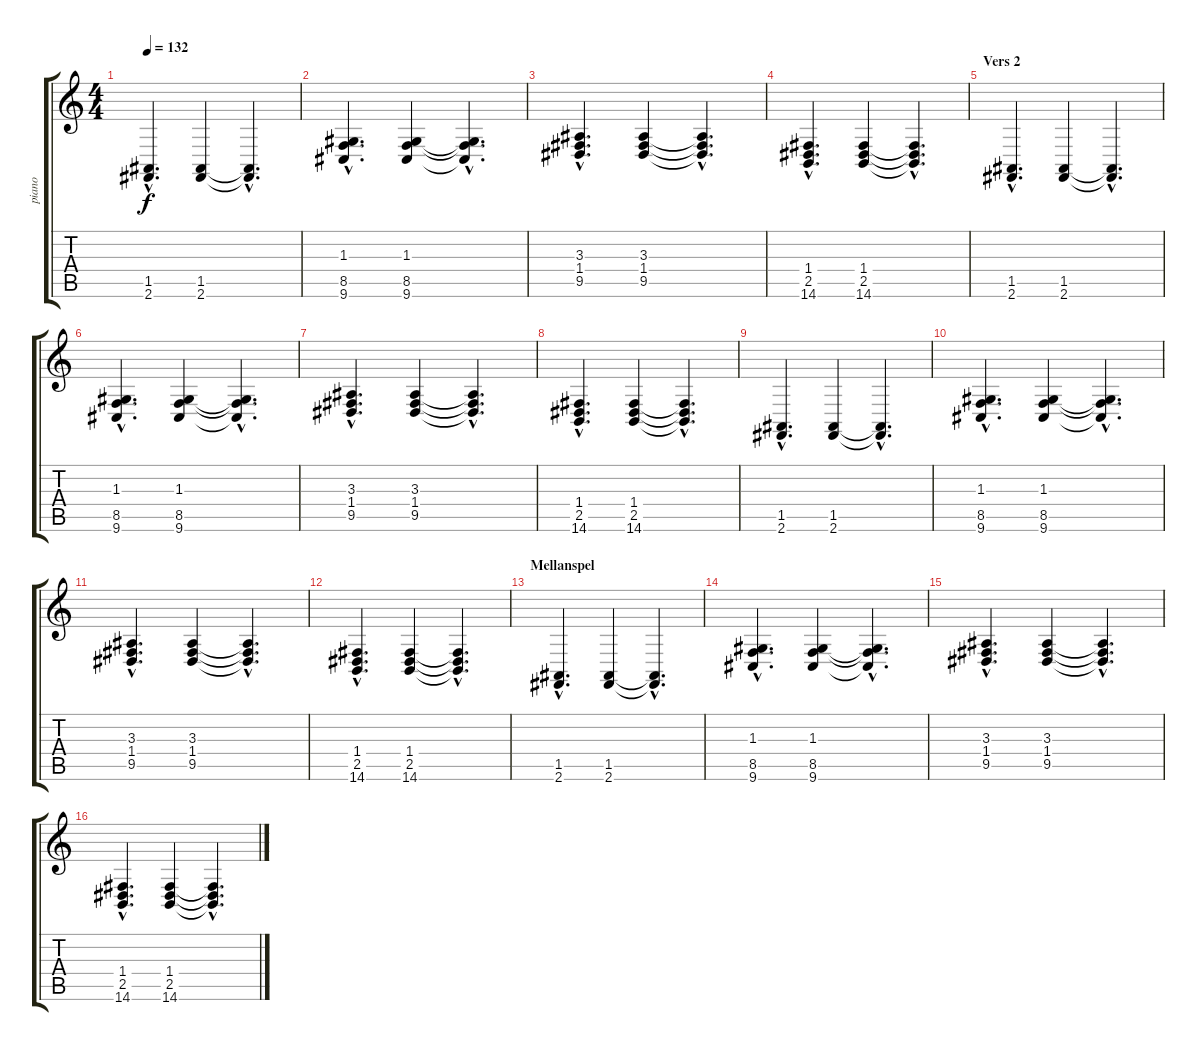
\track ("piano" "piano") {instrument acousticgrandpiano}
\staff {score tabs}
\tuning (E4 B3 G3 D3 A2 E2) {hide}
\ts (4 4)
\tempo 132
\clef g2
\ks c
(1.5{hac} 2.6{hac}).4{d dy f} (1.5 2.6).4 (1.5{hac t} 2.6{hac t}).4{d} |
(1.3{hac} 8.5{hac} 9.6{hac}).4{d} (1.3 8.5 9.6).4 (1.3{hac t} 8.5{hac t} 9.6{hac t}).4{d} |
(3.3{hac} 1.4{hac} 9.5{hac}).4{d} (3.3 1.4 9.5).4 (3.3{hac t} 1.4{hac t} 9.5{hac t}).4{d} |
(1.4{hac} 2.5{hac} 14.6{hac}).4{d} (1.4 2.5 14.6).4 (1.4{hac t} 2.5{hac t} 14.6{hac t}).4{d} |
\section ("" "Vers 2")
(1.5{hac} 2.6{hac}).4{d} (1.5 2.6).4 (1.5{hac t} 2.6{hac t}).4{d} |
(1.3{hac} 8.5{hac} 9.6{hac}).4{d} (1.3 8.5 9.6).4 (1.3{hac t} 8.5{hac t} 9.6{hac t}).4{d} |
(3.3{hac} 1.4{hac} 9.5{hac}).4{d} (3.3 1.4 9.5).4 (3.3{hac t} 1.4{hac t} 9.5{hac t}).4{d} |
(1.4{hac} 2.5{hac} 14.6{hac}).4{d} (1.4 2.5 14.6).4 (1.4{hac t} 2.5{hac t} 14.6{hac t}).4{d} |
(1.5{hac} 2.6{hac}).4{d} (1.5 2.6).4 (1.5{hac t} 2.6{hac t}).4{d} |
(1.3{hac} 8.5{hac} 9.6{hac}).4{d} (1.3 8.5 9.6).4 (1.3{hac t} 8.5{hac t} 9.6{hac t}).4{d} |
(3.3{hac} 1.4{hac} 9.5{hac}).4{d} (3.3 1.4 9.5).4 (3.3{hac t} 1.4{hac t} 9.5{hac t}).4{d} |
(1.4{hac} 2.5{hac} 14.6{hac}).4{d} (1.4 2.5 14.6).4 (1.4{hac t} 2.5{hac t} 14.6{hac t}).4{d} |
\section ("" "Mellanspel")
(1.5{hac} 2.6{hac}).4{d} (1.5 2.6).4 (1.5{hac t} 2.6{hac t}).4{d} |
(1.3{hac} 8.5{hac} 9.6{hac}).4{d} (1.3 8.5 9.6).4 (1.3{hac t} 8.5{hac t} 9.6{hac t}).4{d} |
(3.3{hac} 1.4{hac} 9.5{hac}).4{d} (3.3 1.4 9.5).4 (3.3{hac t} 1.4{hac t} 9.5{hac t}).4{d} |
(1.4{hac} 2.5{hac} 14.6{hac}).4{d} (1.4 2.5 14.6).4 (1.4{hac t} 2.5{hac t} 14.6{hac t}).4{d}
